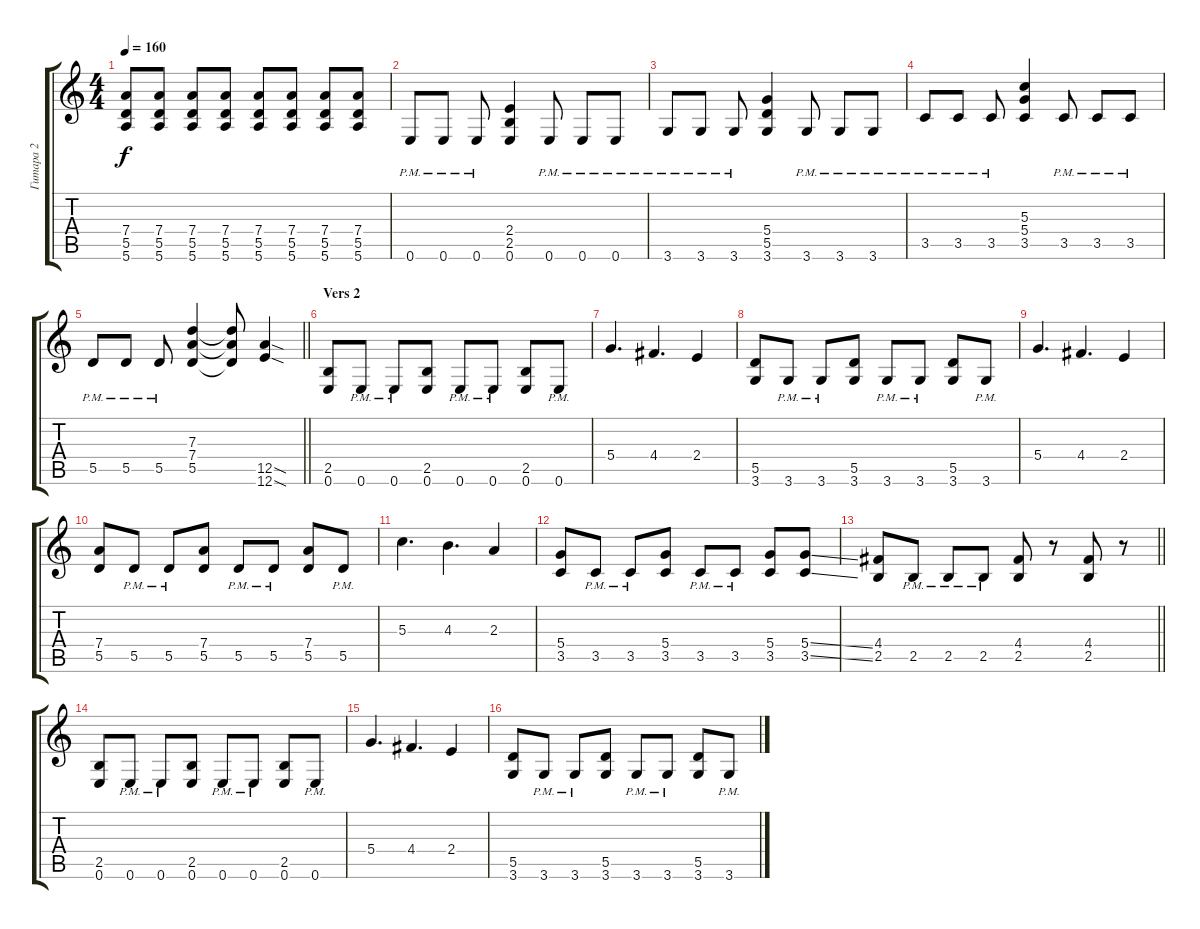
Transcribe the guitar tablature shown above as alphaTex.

\track ("Гитара 2" "Гитара 2") {instrument overdrivenguitar}
\staff {score tabs}
\tuning (E4 B3 G3 D3 A2 E2) {hide}
\ts (4 4)
\tempo 160
\clef g2
\ks c
(7.4 5.5 5.6).8{dy f} (7.4 5.5 5.6).8 (7.4 5.5 5.6).8 (7.4 5.5 5.6).8 (7.4 5.5 5.6).8 (7.4 5.5 5.6).8 (7.4 5.5 5.6).8 (7.4 5.5 5.6).8 |
0.6{pm}.8 0.6{pm}.8 0.6{pm}.8 (2.4 2.5 0.6).4 0.6{pm}.8 0.6{pm}.8 0.6{pm}.8 |
3.6{pm}.8 3.6{pm}.8 3.6{pm}.8 (5.4 5.5 3.6).4 3.6{pm}.8 3.6{pm}.8 3.6{pm}.8 |
3.5{pm}.8 3.5{pm}.8 3.5{pm}.8 (5.3 5.4 3.5).4 3.5{pm}.8 3.5{pm}.8 3.5{pm}.8 |
\barLineRight lightlight
5.5{pm}.8 5.5{pm}.8 5.5{pm}.8 (7.3 7.4 5.5).4 (7.3{t} 7.4{t} 5.5{t}).8 (12.5{sod} 12.6{sod}).4 |
\section ("" "Vers 2")
(2.5 0.6).8 0.6{pm}.8 0.6{pm}.8 (2.5 0.6).8 0.6{pm}.8 0.6{pm}.8 (2.5 0.6).8 0.6{pm}.8 |
5.4.4{d} 4.4.4{d} 2.4.4 |
(5.5 3.6).8 3.6{pm}.8 3.6{pm}.8 (5.5 3.6).8 3.6{pm}.8 3.6{pm}.8 (5.5 3.6).8 3.6{pm}.8 |
5.4.4{d} 4.4.4{d} 2.4.4 |
(7.4 5.5).8 5.5{pm}.8 5.5{pm}.8 (7.4 5.5).8 5.5{pm}.8 5.5{pm}.8 (7.4 5.5).8 5.5{pm}.8 |
5.3.4{d} 4.3.4{d} 2.3.4 |
(5.4 3.5).8 3.5{pm}.8 3.5{pm}.8 (5.4 3.5).8 3.5{pm}.8 3.5{pm}.8 (5.4 3.5).8 (5.4{ss} 3.5{ss}).8 |
\barLineRight lightlight
(4.4 2.5).8 2.5{pm}.8 2.5{pm}.8 2.5{pm}.8 (4.4 2.5).8 r.8 (4.4 2.5).8 r.8 |
(2.5 0.6).8 0.6{pm}.8 0.6{pm}.8 (2.5 0.6).8 0.6{pm}.8 0.6{pm}.8 (2.5 0.6).8 0.6{pm}.8 |
5.4.4{d} 4.4.4{d} 2.4.4 |
(5.5 3.6).8 3.6{pm}.8 3.6{pm}.8 (5.5 3.6).8 3.6{pm}.8 3.6{pm}.8 (5.5 3.6).8 3.6{pm}.8
